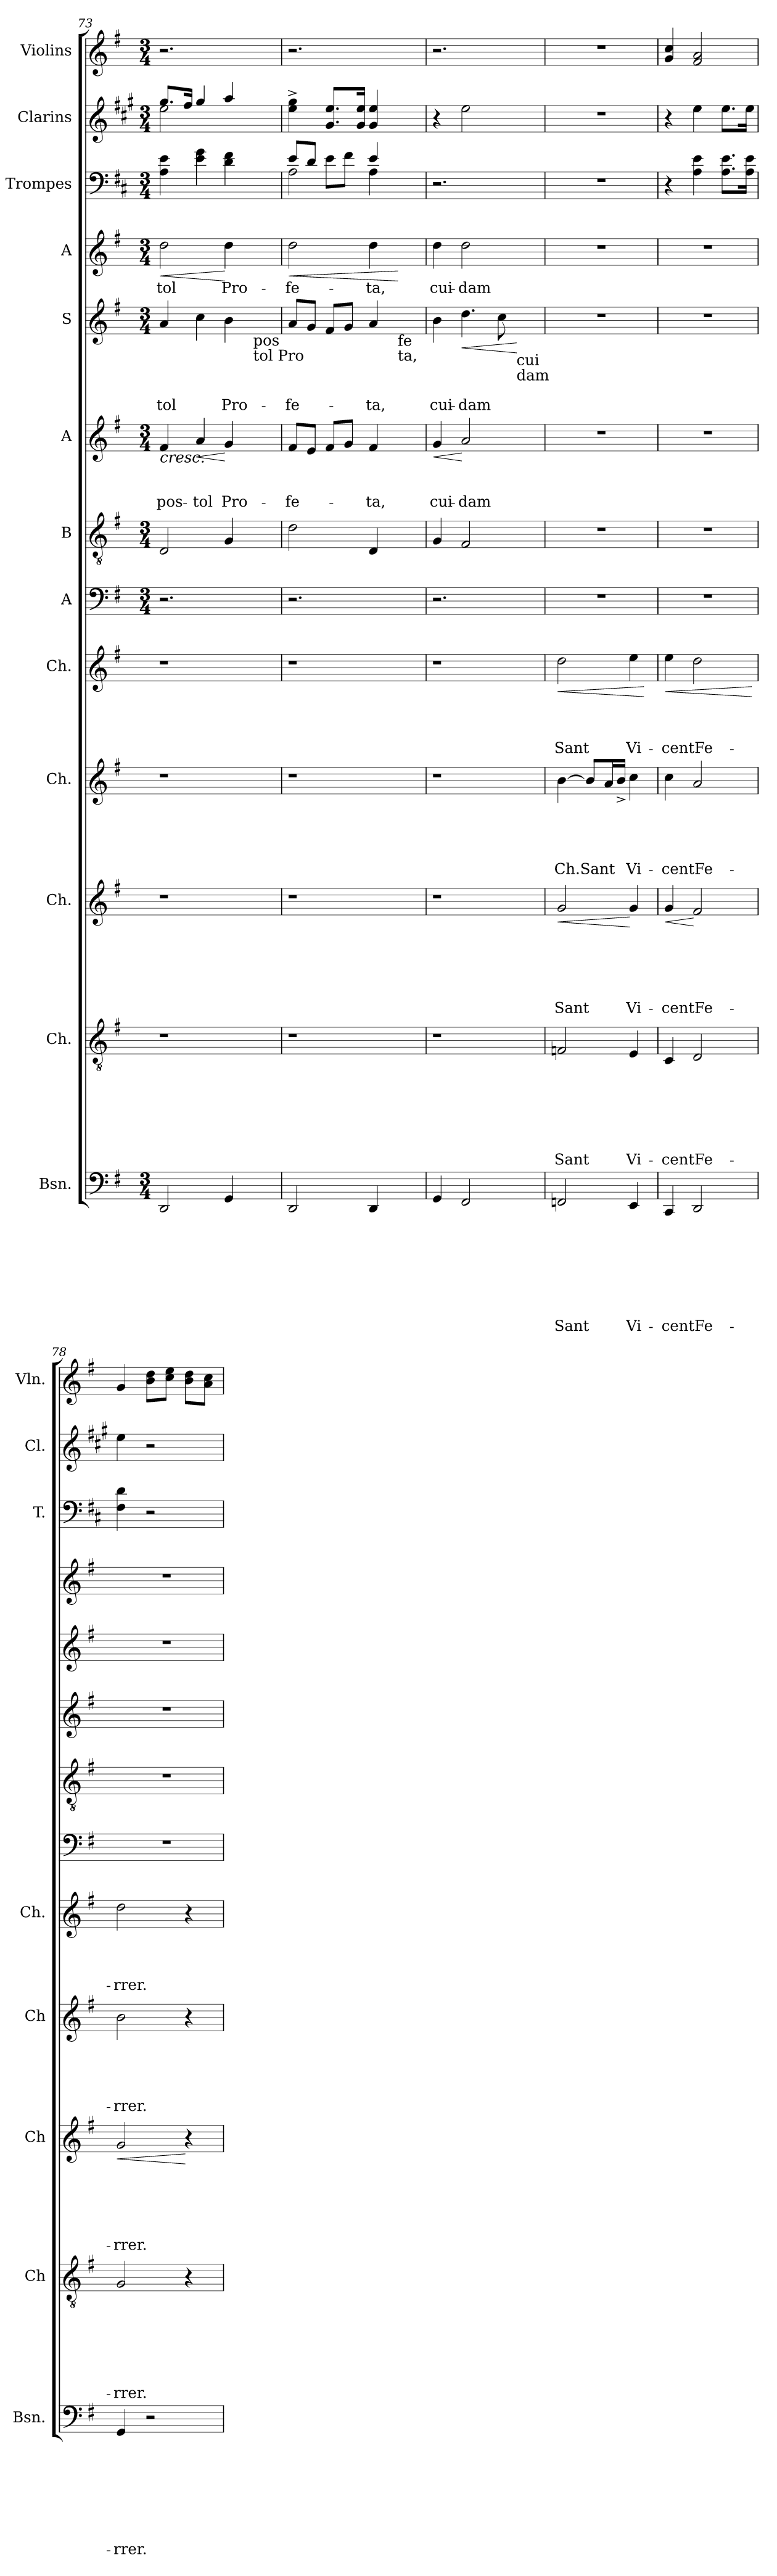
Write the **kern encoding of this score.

**kern	**text	**text	**text	**text	**text	**text	**text	**text	**kern	**text	**text	**text	**text	**text	**text	**text	**kern	**text	**text	**text	**text	**text	**text	**dynam	**kern	**text	**text	**text	**text	**text	**kern	**text	**text	**text	**text	**dynam	**kern	**kern	**kern	**text	**text	**text	**dynam	**kern	**text	**text	**dynam	**kern	**text	**dynam	**kern	**kern	**kern
*part13	*part13	*part13	*part13	*part13	*part13	*part13	*part13	*part13	*part12	*part12	*part12	*part12	*part12	*part12	*part12	*part12	*part11	*part11	*part11	*part11	*part11	*part11	*part11	*part11	*part10	*part10	*part10	*part10	*part10	*part10	*part9	*part9	*part9	*part9	*part9	*part9	*part8	*part7	*part6	*part6	*part6	*part6	*part6	*part5	*part5	*part5	*part5	*part4	*part4	*part4	*part3	*part2	*part1
*staff13	*staff13	*staff13	*staff13	*staff13	*staff13	*staff13	*staff13	*staff13	*staff12	*staff12	*staff12	*staff12	*staff12	*staff12	*staff12	*staff12	*staff11	*staff11	*staff11	*staff11	*staff11	*staff11	*staff11	*staff11	*staff10	*staff10	*staff10	*staff10	*staff10	*staff10	*staff9	*staff9	*staff9	*staff9	*staff9	*staff9	*staff8	*staff7	*staff6	*staff6	*staff6	*staff6	*staff6	*staff5	*staff5	*staff5	*staff5	*staff4	*staff4	*staff4	*staff3	*staff2	*staff1
*I"Bsn.	*	*	*	*	*	*	*	*	*I"Ch.	*	*	*	*	*	*	*	*I"Ch.	*	*	*	*	*	*	*	*I"Ch.	*	*	*	*	*	*I"Ch.	*	*	*	*	*	*I"A	*I"B	*I"A	*	*	*	*	*I"S	*	*	*	*I"A	*	*	*I"Trompes	*I"Clarins	*I"Violins
*I'Bsn.	*	*	*	*	*	*	*	*	*I'Ch	*	*	*	*	*	*	*	*I'Ch	*	*	*	*	*	*	*	*I'Ch	*	*	*	*	*	*I'Ch.	*	*	*	*	*	*	*	*	*	*	*	*	*	*	*	*	*	*	*	*I'T.	*I'Cl.	*I'Vln.
*clefF4	*	*	*	*	*	*	*	*	*clefGv2	*	*	*	*	*	*	*	*clefG2	*	*	*	*	*	*	*	*clefG2	*	*	*	*	*	*clefG2	*	*	*	*	*	*clefF4	*clefGv2	*clefG2	*	*	*	*	*clefG2	*	*	*	*clefG2	*	*	*clefF4	*clefG2	*clefG2
*	*	*	*	*	*	*	*	*	*	*	*	*	*	*	*	*	*	*	*	*	*	*	*	*	*	*	*	*	*	*	*	*	*	*	*	*	*	*	*	*	*	*	*	*	*	*	*	*	*	*	*ITrd4c7	*ITrd1c2	*
*k[f#]	*	*	*	*	*	*	*	*	*k[f#]	*	*	*	*	*	*	*	*k[f#]	*	*	*	*	*	*	*	*k[f#]	*	*	*	*	*	*k[f#]	*	*	*	*	*	*k[f#]	*k[f#]	*k[f#]	*	*	*	*	*k[f#]	*	*	*	*k[f#]	*	*	*k[f#]	*k[f#]	*k[f#]
*G:	*	*	*	*	*	*	*	*	*G:	*	*	*	*	*	*	*	*G:	*	*	*	*	*	*	*	*G:	*	*	*	*	*	*G:	*	*	*	*	*	*G:	*G:	*G:	*	*	*	*	*G:	*	*	*	*G:	*	*	*G:	*G:	*G:
*M3/4	*	*	*	*	*	*	*	*	*	*	*	*	*	*	*	*	*	*	*	*	*	*	*	*	*	*	*	*	*	*	*	*	*	*	*	*	*M3/4	*M3/4	*M3/4	*	*	*	*	*M3/4	*	*	*	*M3/4	*	*	*M3/4	*M3/4	*M3/4
=73	=73	=73	=73	=73	=73	=73	=73	=73	=73	=73	=73	=73	=73	=73	=73	=73	=73	=73	=73	=73	=73	=73	=73	=73	=73	=73	=73	=73	=73	=73	=73	=73	=73	=73	=73	=73	=73	=73	=73	=73	=73	=73	=73	=73	=73	=73	=73	=73	=73	=73	=73	=73	=73
!	!	!	!	!	!	!	!	!	!	!	!	!	!	!	!	!	!	!	!	!	!	!	!	!	!	!	!	!	!	!	!	!	!	!	!	!	!	!	!	!	!	!LO:LY:b	!LO:HP:b	!	!	!LO:LY:a	!	!	!LO:LY:b	!LO:HP:b	!	!	!
*	*	*	*	*	*	*	*	*	*	*	*	*	*	*	*	*	*	*	*	*	*	*	*	*	*	*	*	*	*	*	*	*	*	*	*	*	*	*	*	*	*	*	*	*	*	*	*	*	*	*	*	*^	*
2DD/	.	.	.	.	.	.	.	.	1r	.	.	.	.	.	.	.	1r	.	.	.	.	.	.	.	1r	.	.	.	.	.	1r	.	.	.	.	.	2.r	2D/	4f#/	.	.	-pos-	<	4a/	.	-tol	.	2dd\	-tol	<	4D\ 4A\	2dd\	8.ff#/L	2.r
.	.	.	.	.	.	.	.	.	.	.	.	.	.	.	.	.	.	.	.	.	.	.	.	.	.	.	.	.	.	.	.	.	.	.	.	.	.	.	.	.	.	.	.	.	.	.	.	.	.	.	.	.	16ee/Jk	.
!	!	!	!	!	!	!	!	!	!	!	!	!	!	!	!	!	!	!	!	!	!	!	!	!	!	!	!	!	!	!	!	!	!	!	!	!	!	!	!	!	!	!LO:LY:b	!LO:HP:b	!	!	!	!	!	!	!	!	!	!	!
.	.	.	.	.	.	.	.	.	.	.	.	.	.	.	.	.	.	.	.	.	.	.	.	.	.	.	.	.	.	.	.	.	.	.	.	.	.	.	4a/	.	.	-tol	<	4cc\	.	.	.	.	.	.	4A\ 4c\	.	4ff#/	.
!	!	!	!	!	!	!	!	!	!	!	!	!	!	!	!	!	!	!	!	!	!	!	!	!	!	!	!	!	!	!	!	!	!	!	!	!	!	!	!	!	!	!LO:LY:b	!	!	!	!LO:LY:a	!	!	!LO:LY:b	!	!	!	!	!
4GG/	.	.	.	.	.	.	.	.	.	.	.	.	.	.	.	.	.	.	.	.	.	.	.	.	.	.	.	.	.	.	.	.	.	.	.	.	.	4G/	4g/	.	.	Pro-	[	4b\	.	Pro-	.	4dd\	Pro-	[	4G\ 4B\	4ryy	4gg/	.
!	!	!	!	!	!	!	!	!	!	!	!	!	!	!	!	!	!	!	!	!	!	!	!	!	!	!	!	!	!	!	!	!	!	!	!	!	!	!	!	!	!	!	!	!LO:TX:b:t=pos	!	!	!	!	!	!	!	!	!	!
!	!	!	!	!	!	!	!	!	!	!	!	!	!	!	!	!	!	!	!	!	!	!	!	!	!	!	!	!	!	!	!	!	!	!	!	!	!	!	!	!	!	!	!	!LO:TX:b:t=tol Pro	!	!	!	!	!	!	!	!	!	!
4ryy	.	.	.	.	.	.	.	.	.	.	.	.	.	.	.	.	.	.	.	.	.	.	.	.	.	.	.	.	.	.	.	.	.	.	.	.	4ryy	4ryy	4ryy	.	.	.	[	4ryy	.	.	.	4ryy	.	.	4ryy	4ryy	4ryy	4ryy
=74	=74	=74	=74	=74	=74	=74	=74	=74	=74	=74	=74	=74	=74	=74	=74	=74	=74	=74	=74	=74	=74	=74	=74	=74	=74	=74	=74	=74	=74	=74	=74	=74	=74	=74	=74	=74	=74	=74	=74	=74	=74	=74	=74	=74	=74	=74	=74	=74	=74	=74	=74	=74	=74	=74
!	!	!	!	!	!	!	!	!	!	!	!	!	!	!	!	!	!	!	!	!	!	!	!	!	!	!	!	!	!	!	!	!	!	!	!	!	!	!	!	!	!	!LO:LY:b	!	!	!	!LO:LY:a	!	!	!LO:LY:b	!LO:HP:b	!	!	!	!
*	*	*	*	*	*	*	*	*	*	*	*	*	*	*	*	*	*	*	*	*	*	*	*	*	*	*	*	*	*	*	*	*	*	*	*	*	*	*	*	*	*	*	*	*	*	*	*	*	*	*	*^	*v	*v	*
2DD/	.	.	.	.	.	.	.	.	1r	.	.	.	.	.	.	.	1r	.	.	.	.	.	.	.	1r	.	.	.	.	.	1r	.	.	.	.	.	2.r	2d\	8f#/L	.	.	-fe-	.	8a/L	.	-fe-	.	2dd\	-fe-	<	2D\	8A/L	4dd\^> 4ff#\^>	2.r
.	.	.	.	.	.	.	.	.	.	.	.	.	.	.	.	.	.	.	.	.	.	.	.	.	.	.	.	.	.	.	.	.	.	.	.	.	.	.	8e/J	.	.	.	.	8g/J	.	.	.	.	.	.	.	8G/J	.	.
.	.	.	.	.	.	.	.	.	.	.	.	.	.	.	.	.	.	.	.	.	.	.	.	.	.	.	.	.	.	.	.	.	.	.	.	.	.	.	8f#/L	.	.	.	.	8f#/L	.	.	.	.	.	.	.	8A\L	8.f#/ 8.dd/L	.
.	.	.	.	.	.	.	.	.	.	.	.	.	.	.	.	.	.	.	.	.	.	.	.	.	.	.	.	.	.	.	.	.	.	.	.	.	.	.	8g/J	.	.	.	.	8g/J	.	.	.	.	.	.	.	8B\J	.	.
.	.	.	.	.	.	.	.	.	.	.	.	.	.	.	.	.	.	.	.	.	.	.	.	.	.	.	.	.	.	.	.	.	.	.	.	.	.	.	.	.	.	.	.	.	.	.	.	.	.	.	.	.	16f#/ 16dd/Jk	.
!	!	!	!	!	!	!	!	!	!	!	!	!	!	!	!	!	!	!	!	!	!	!	!	!	!	!	!	!	!	!	!	!	!	!	!	!	!	!	!	!	!	!LO:LY:b	!	!	!	!LO:LY:a	!	!	!LO:LY:b	!	!	!	!	!
4DD/	.	.	.	.	.	.	.	.	.	.	.	.	.	.	.	.	.	.	.	.	.	.	.	.	.	.	.	.	.	.	.	.	.	.	.	.	.	4D/	4f#/	.	.	-ta,	.	4a/	.	-ta,	.	4dd\	-ta,	.	4D\	4A/	4f#/ 4dd/	.
!	!	!	!	!	!	!	!	!	!	!	!	!	!	!	!	!	!	!	!	!	!	!	!	!	!	!	!	!	!	!	!	!	!	!	!	!	!	!	!	!	!	!	!	!LO:TX:b:t=fe	!	!	!	!	!	!	!	!	!	!
!	!	!	!	!	!	!	!	!	!	!	!	!	!	!	!	!	!	!	!	!	!	!	!	!	!	!	!	!	!	!	!	!	!	!	!	!	!	!	!	!	!	!	!	!LO:TX:b:t=ta,	!	!	!	!	!	!	!	!	!	!
4ryy	.	.	.	.	.	.	.	.	.	.	.	.	.	.	.	.	.	.	.	.	.	.	.	.	.	.	.	.	.	.	.	.	.	.	.	.	4ryy	4ryy	4ryy	.	.	.	.	4ryy	.	.	.	4ryy	.	[	4ryy	4ryy	4ryy	4ryy
=75	=75	=75	=75	=75	=75	=75	=75	=75	=75	=75	=75	=75	=75	=75	=75	=75	=75	=75	=75	=75	=75	=75	=75	=75	=75	=75	=75	=75	=75	=75	=75	=75	=75	=75	=75	=75	=75	=75	=75	=75	=75	=75	=75	=75	=75	=75	=75	=75	=75	=75	=75	=75	=75	=75
!	!	!	!	!	!	!	!	!	!	!	!	!	!	!	!	!	!	!	!	!	!	!	!	!	!	!	!	!	!	!	!	!	!	!	!	!	!	!	!	!	!	!LO:LY:b	!LO:HP:b	!	!	!LO:LY:a	!	!	!LO:LY:b	!	!LO:N:vis=1	!	!	!
*	*	*	*	*	*	*	*	*	*	*	*	*	*	*	*	*	*	*	*	*	*	*	*	*	*	*	*	*	*	*	*	*	*	*	*	*	*	*	*	*	*	*	*	*	*	*	*	*	*	*	*v	*v	*	*
4GG/	.	.	.	.	.	.	.	.	1r	.	.	.	.	.	.	.	1r	.	.	.	.	.	.	.	1r	.	.	.	.	.	1r	.	.	.	.	.	2.r	4G/	4g/	.	.	cui-	<	4b\	.	cui-	.	4dd\	cui-	.	2.r	4r	2.r
!	!	!	!	!	!	!	!	!	!	!	!	!	!	!	!	!	!	!	!	!	!	!	!	!	!	!	!	!	!	!	!	!	!	!	!	!	!	!	!	!	!	!LO:LY:b	!	!	!	!LO:LY:a	!LO:HP:b	!	!LO:LY:b	!	!	!	!
2FF#/	.	.	.	.	.	.	.	.	.	.	.	.	.	.	.	.	.	.	.	.	.	.	.	.	.	.	.	.	.	.	.	.	.	.	.	.	.	2F#/	2a/	.	.	-dam	[	4.dd\	.	-dam	<	2dd\	-dam	.	.	2dd\	.
.	.	.	.	.	.	.	.	.	.	.	.	.	.	.	.	.	.	.	.	.	.	.	.	.	.	.	.	.	.	.	.	.	.	.	.	.	.	.	.	.	.	.	.	8cc\	.	.	.	.	.	.	.	.	.
!	!	!	!	!	!	!	!	!	!	!	!	!	!	!	!	!	!	!	!	!	!	!	!	!	!	!	!	!	!	!	!	!	!	!	!	!	!	!	!	!	!	!	!	!LO:TX:b:t=cui	!	!	!	!	!	!	!	!	!
!	!	!	!	!	!	!	!	!	!	!	!	!	!	!	!	!	!	!	!	!	!	!	!	!	!	!	!	!	!	!	!	!	!	!	!	!	!	!	!	!	!	!	!	!LO:TX:b:t=dam	!	!	!	!	!	!	!	!	!
4ryy	.	.	.	.	.	.	.	.	.	.	.	.	.	.	.	.	.	.	.	.	.	.	.	.	.	.	.	.	.	.	.	.	.	.	.	.	4ryy	4ryy	4ryy	.	.	.	.	4ryy	.	.	[	4ryy	.	.	4ryy	4ryy	4ryy
!!LO:LB:g=z
=76	=76	=76	=76	=76	=76	=76	=76	=76	=76	=76	=76	=76	=76	=76	=76	=76	=76	=76	=76	=76	=76	=76	=76	=76	=76	=76	=76	=76	=76	=76	=76	=76	=76	=76	=76	=76	=76	=76	=76	=76	=76	=76	=76	=76	=76	=76	=76	=76	=76	=76	=76	=76	=76
!	!	!	!	!	!	!	!	!LO:LY:a	!	!	!	!	!	!	!	!LO:LY:a	!	!	!	!	!	!	!LO:LY:b	!LO:HP:b	!	!	!	!	!	!LO:LY:b:rj	!	!	!	!	!LO:LY:b	!LO:HP:b	!	!	!	!	!	!	!	!	!	!	!	!	!	!	!LO:N:vis=1	!LO:N:vis=1	!LO:N:vis=1
2FFn/	.	.	.	.	.	.	.	-Sant	2Fn/	.	.	.	.	.	.	-Sant	2g/	.	.	.	.	.	-Sant	<	[>4b\	.	.	.	.	Ch.Sant	2dd\	.	.	.	-Sant	<	2.r	2.r	2.r	.	.	.	.	2.r	.	.	.	2.r	.	.	2.r	2.r	2.r
.	.	.	.	.	.	.	.	.	.	.	.	.	.	.	.	.	.	.	.	.	.	.	.	.	8b/L]	.	.	.	.	.	.	.	.	.	.	.	.	.	.	.	.	.	.	.	.	.	.	.	.	.	.	.	.
.	.	.	.	.	.	.	.	.	.	.	.	.	.	.	.	.	.	.	.	.	.	.	.	.	16a/L	.	.	.	.	.	.	.	.	.	.	.	.	.	.	.	.	.	.	.	.	.	.	.	.	.	.	.	.
.	.	.	.	.	.	.	.	.	.	.	.	.	.	.	.	.	.	.	.	.	.	.	.	.	16b^</JJ	.	.	.	.	.	.	.	.	.	.	.	.	.	.	.	.	.	.	.	.	.	.	.	.	.	.	.	.
!	!	!	!	!	!	!	!	!LO:LY:a	!	!	!	!	!	!	!	!LO:LY:a	!	!	!	!	!	!	!LO:LY:b	!	!	!	!	!	!	!LO:LY:b	!	!	!	!	!LO:LY:b	!	!	!	!	!	!	!	!	!	!	!	!	!	!	!	!	!	!
4EE/	.	.	.	.	.	.	.	Vi-	4E/	.	.	.	.	.	.	Vi-	4g/	.	.	.	.	.	Vi-	[	4cc\	.	.	.	.	Vi-	4ee\	.	.	.	Vi-	.	.	.	.	.	.	.	.	.	.	.	.	.	.	.	.	.	.
.	.	.	.	.	.	.	.	.	.	.	.	.	.	.	.	.	.	.	.	.	.	.	.	.	.	.	.	.	.	.	.	.	.	.	.	[	.	.	.	.	.	.	.	.	.	.	.	.	.	.	.	.	.
=77	=77	=77	=77	=77	=77	=77	=77	=77	=77	=77	=77	=77	=77	=77	=77	=77	=77	=77	=77	=77	=77	=77	=77	=77	=77	=77	=77	=77	=77	=77	=77	=77	=77	=77	=77	=77	=77	=77	=77	=77	=77	=77	=77	=77	=77	=77	=77	=77	=77	=77	=77	=77	=77
!	!	!	!	!	!	!	!	!LO:LY:a	!	!	!	!	!	!	!	!LO:LY:a	!	!	!	!	!	!	!LO:LY:b	!LO:HP:b	!	!	!	!	!	!LO:LY:b	!	!	!	!	!LO:LY:b	!LO:HP:b	!	!	!	!	!	!	!	!	!	!	!	!	!	!	!	!	!
4CC/	.	.	.	.	.	.	.	-centFe-	4C/	.	.	.	.	.	.	-centFe-	4g/	.	.	.	.	.	-centFe-	<	4cc\	.	.	.	.	-centFe-	4ee\	.	.	.	-centFe-	<	2.r	2.r	2.r	.	.	.	.	2.r	.	.	.	2.r	.	.	4r	4r	4g/ 4cc/
2DD/	.	.	.	.	.	.	.	.	2D/	.	.	.	.	.	.	.	2f#/	.	.	.	.	.	.	[	2a/	.	.	.	.	.	2dd\	.	.	.	.	.	.	.	.	.	.	.	.	.	.	.	.	.	.	.	4D\ 4A\	4dd\	2f#/ 2a/
.	.	.	.	.	.	.	.	.	.	.	.	.	.	.	.	.	.	.	.	.	.	.	.	.	.	.	.	.	.	.	.	.	.	.	.	.	.	.	.	.	.	.	.	.	.	.	.	.	.	.	8.D\ 8.A\L	8.dd\L	.
.	.	.	.	.	.	.	.	.	.	.	.	.	.	.	.	.	.	.	.	.	.	.	.	.	.	.	.	.	.	.	.	.	.	.	.	.	.	.	.	.	.	.	.	.	.	.	.	.	.	.	16D\ 16A\Jk	16dd\Jk	.
.	.	.	.	.	.	.	.	.	.	.	.	.	.	.	.	.	.	.	.	.	.	.	.	.	.	.	.	.	.	.	.	.	.	.	.	[	.	.	.	.	.	.	.	.	.	.	.	.	.	.	.	.	.
=78	=78	=78	=78	=78	=78	=78	=78	=78	=78	=78	=78	=78	=78	=78	=78	=78	=78	=78	=78	=78	=78	=78	=78	=78	=78	=78	=78	=78	=78	=78	=78	=78	=78	=78	=78	=78	=78	=78	=78	=78	=78	=78	=78	=78	=78	=78	=78	=78	=78	=78	=78	=78	=78
!	!	!	!	!	!	!	!	!LO:LY:a	!	!	!	!	!	!	!	!LO:LY:a	!	!	!	!	!	!	!LO:LY:b	!LO:HP:b	!	!	!	!	!	!LO:LY:b	!	!	!	!	!LO:LY:b	!	!	!	!	!	!	!	!	!	!	!	!	!	!	!	!	!	!
4GG/	.	.	.	.	.	.	.	-rrer.	2G/	.	.	.	.	.	.	-rrer.	2g/	.	.	.	.	.	-rrer.	<	2b\	.	.	.	.	-rrer.	2dd\	.	.	.	-rrer.	.	2.r	2.r	2.r	.	.	.	.	2.r	.	.	.	2.r	.	.	4BB\ 4G\	4dd\	4g/
2r	.	.	.	.	.	.	.	.	.	.	.	.	.	.	.	.	.	.	.	.	.	.	.	.	.	.	.	.	.	.	.	.	.	.	.	.	.	.	.	.	.	.	.	.	.	.	.	.	.	.	2r	2r	8b\ 8dd\L
.	.	.	.	.	.	.	.	.	.	.	.	.	.	.	.	.	.	.	.	.	.	.	.	.	.	.	.	.	.	.	.	.	.	.	.	.	.	.	.	.	.	.	.	.	.	.	.	.	.	.	.	.	8cc\ 8ee\J
.	.	.	.	.	.	.	.	.	4r	.	.	.	.	.	.	.	4r	.	.	.	.	.	.	[	4r	.	.	.	.	.	4r	.	.	.	.	.	.	.	.	.	.	.	.	.	.	.	.	.	.	.	.	.	8b\ 8dd\L
.	.	.	.	.	.	.	.	.	.	.	.	.	.	.	.	.	.	.	.	.	.	.	.	.	.	.	.	.	.	.	.	.	.	.	.	.	.	.	.	.	.	.	.	.	.	.	.	.	.	.	.	.	8a\ 8cc\J
=	=	=	=	=	=	=	=	=	=	=	=	=	=	=	=	=	=	=	=	=	=	=	=	=	=	=	=	=	=	=	=	=	=	=	=	=	=	=	=	=	=	=	=	=	=	=	=	=	=	=	=	=	=
*-	*-	*-	*-	*-	*-	*-	*-	*-	*-	*-	*-	*-	*-	*-	*-	*-	*-	*-	*-	*-	*-	*-	*-	*-	*-	*-	*-	*-	*-	*-	*-	*-	*-	*-	*-	*-	*-	*-	*-	*-	*-	*-	*-	*-	*-	*-	*-	*-	*-	*-	*-	*-	*-
